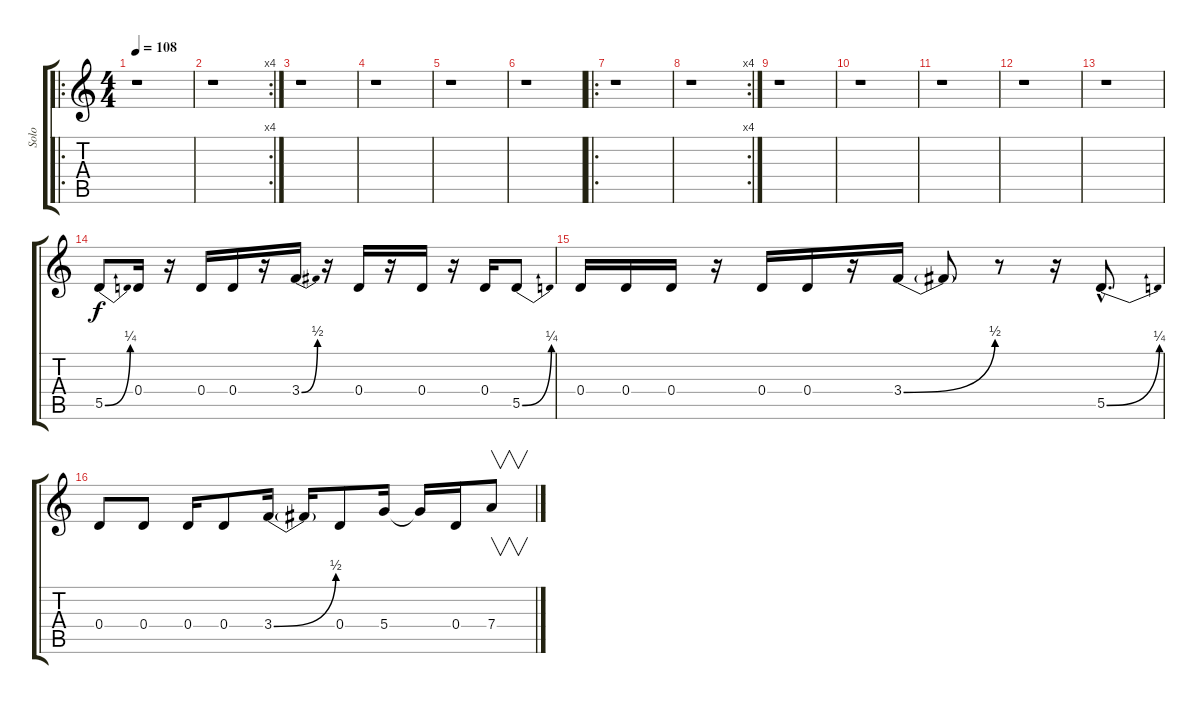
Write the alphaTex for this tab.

\track ("Solo" "Solo") {instrument overdrivenguitar}
\staff {score tabs}
\tuning (E4 B3 G3 D3 A2 E2) {hide}
\ro
\ts (4 4)
\tempo 108
\clef g2
\ks c
r.1{dy f instrument overdrivenguitar} |
\rc 4
r.1 |
r.1 |
r.1 |
r.1 |
r.1 |
\ro
r.1 |
\rc 4
r.1 |
r.1 |
r.1 |
r.1 |
r.1 |
r.1 |
5.5{be (bend 0 0 60 1)}.8 0.4.16 r.16 0.4.16 0.4.16 r.16 3.4{be (bend 0 0 60 2)}.16 r.16 0.4.16 r.16 0.4.16 r.16 0.4.16 5.5{be (bend 0 0 60 1)}.8 |
0.4.16 0.4.16 0.4.16 r.16 0.4.16 0.4.16 r.16 3.4{be (bend 0 0 60 2)}.16 3.4{t}.8 r.8 r.16 5.5{be (bend 0 0 60 1) hac}.8{d} |
0.4.8 0.4.8 0.4.16 0.4.8 3.4{be (bend 0 0 60 2)}.16 3.4{t}.16 0.4.8 5.4.16 5.4{t}.16 0.4.16 7.4.8{v}
